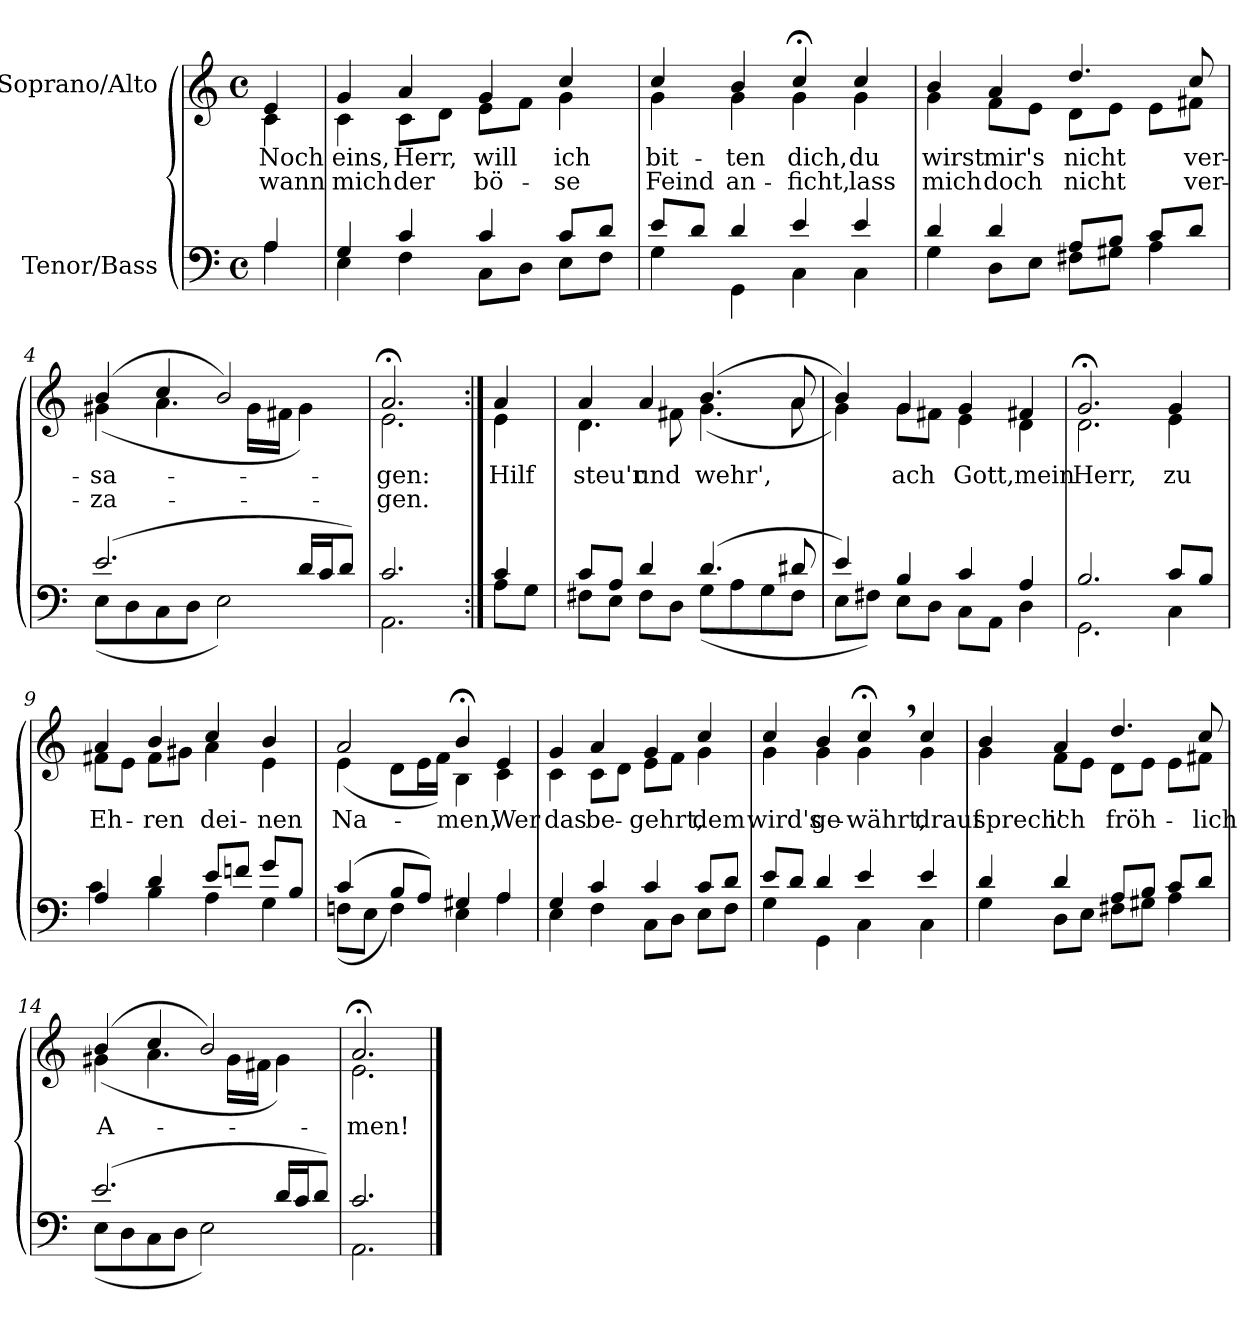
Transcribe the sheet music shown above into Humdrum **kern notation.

**kern	**kern	**text	**text
*part2	*part1	*part1	*part1
*staff2	*staff1	*staff1	*staff1
*I"Tenor/Bass	*I"Soprano/Alto	*	*
*clefF4	*clefG2	*	*
*k[]	*k[]	*	*
*M4/4	*M4/4	*	*
*met(c)	*met(c)	*	*
=	=	=	=
*^	*	*	*
!	!	!	!LO:LY:b	!LO:LY:b
*	*	*^	*	*
4A/	4A\	4e/	4c\	Noch	wann
=1	=1	=1	=1	=1	=1
!	!	!	!	!LO:LY:b	!LO:LY:b
4G/	4E\	4g/	4c\	eins,	mich
!	!	!	!	!LO:LY:b	!LO:LY:b
4c/	4F\	4a/	8c\L	Herr,	der
.	.	.	8d\J	.	.
!	!	!	!	!LO:LY:b	!LO:LY:b
4c/	8C\L	4g/	8e\L	will	bö-
.	8D\J	.	8f\J	.	.
!	!	!	!	!LO:LY:b	!LO:LY:b
8c/L	8E\L	4cc/	4g\	ich	-se
8d/J	8F\J	.	.	.	.
=2	=2	=2	=2	=2	=2
!	!	!	!	!LO:LY:b	!LO:LY:b
8e/L	4G\	4cc/	4g\	bit-	Feind
8d/J	.	.	.	.	.
!	!	!	!	!LO:LY:b	!LO:LY:b
4d/	4GG\	4b/	4g\	-ten	an-
!	!	!	!	!LO:LY:b	!LO:LY:b
4e/	4C\	4cc;</	4g\	dich,	-ficht,
!	!	!	!	!LO:LY:b	!LO:LY:b
4e/	4C\	4cc/	4g\	du	lass
=3	=3	=3	=3	=3	=3
!	!	!	!	!LO:LY:b	!LO:LY:b
4d/	4G\	4b/	4g\	wirst	mich
!	!	!	!	!LO:LY:b	!LO:LY:b
4d/	8D\L	4a/	8f\L	mir's	doch
.	8E\J	.	8e\J	.	.
!	!	!	!	!LO:LY:b	!LO:LY:b
8A/L	8F#X\L	4.dd/	8d\L	nicht	nicht
8B/J	8G#X\J	.	8e\J	.	.
8c/L	4A\	.	8e\L	.	.
!	!	!	!	!LO:LY:b	!LO:LY:b
8d/J	.	8cc/	8f#X\J	ver-	ver-
=4	=4	=4	=4	=4	=4
!	!	!	!	!LO:LY:b	!LO:LY:b
(2.e/	(8E\L	(4b/	(4g#X\	-sa-	-za-
.	8D\	.	.	.	.
.	8C\	4cc/	4.a\	.	.
.	8D\J	.	.	.	.
.	2E\)	2b/)	.	.	.
.	.	.	16g#\LL	.	.
.	.	.	16f#X\JJ	.	.
16d/LL	.	.	4g#\)	.	.
16c/J	.	.	.	.	.
8d/J)	.	.	.	.	.
=5	=5	=5	=5	=5	=5
!	!	!	!	!LO:LY:b	!LO:LY:b
2.c/	2.AA\	2.a;</	2.e\	-gen:	-gen.
!!LO:LB:g=z	!!
=5X1:|!	=5X1:|!	=5X1:|!	=5X1:|!	=5X1:|!	=5X1:|!
!	!	!	!	!LO:LY:b	!
4c/	8A\L	4a/	4e\	Hilf	.
.	8G\J	.	.	.	.
=6	=6	=6	=6	=6	=6
!	!	!	!	!LO:LY:b	!
8c/L	8F#X\L	4a/	4.d\	steu'r	.
8A/J	8E\J	.	.	.	.
!	!	!	!	!LO:LY:b	!
4d/	8F#\L	4a/	.	und	.
.	8D\J	.	8f#X\	.	.
!	!	!	!	!LO:LY:b	!
(4.d/	(8G\L	(4.b/	(4.g\	wehr',	.
.	8A\	.	.	.	.
.	8G\	.	.	.	.
8d#X/	8F#\J	8a/	8a\	.	.
=7	=7	=7	=7	=7	=7
4e/)	8E\L	4b/)	4g\)	.	.
.	8F#X\J)	.	.	.	.
!	!	!	!	!LO:LY:b	!
4B/	8E\L	4g/	8g\L	ach	.
.	8D\J	.	8f#X\J	.	.
!	!	!	!	!LO:LY:b	!
4c/	8C\L	4g/	4e\	Gott,	.
.	8AA\J	.	.	.	.
!	!	!	!	!LO:LY:b	!
4A/	4D\	4f#X/	4d\	mein	.
=8	=8	=8	=8	=8	=8
!	!	!	!	!LO:LY:b	!
2.B/	2.GG\	2.g;</	2.d\	Herr,	.
!	!	!	!	!LO:LY:b	!
8c/L	4C\	4g/	4e\	zu	.
8B/J	.	.	.	.	.
=9	=9	=9	=9	=9	=9
!	!	!	!	!LO:LY:b	!
4A/	4c\	4a/	8f#X\L	Eh-	.
.	.	.	8e\J	.	.
!	!	!	!	!LO:LY:b	!
4d/	4B\	4b/	8f#\L	-ren	.
.	.	.	8g#X\J	.	.
!	!	!	!	!LO:LY:b	!
8e/L	4A\	4cc/	4a\	dei-	.
8fn/J	.	.	.	.	.
!	!	!	!	!LO:LY:b	!
8g/L	4G\	4b/	4e\	-nen	.
8B/J	.	.	.	.	.
=10	=10	=10	=10	=10	=10
!	!	!	!	!LO:LY:b	!
(4c/	(8Fn\L	2a/	(4e\	Na-	.
.	8E\J	.	.	.	.
8B/L	4F\)	.	8d\L	.	.
8A/J)	.	.	16e\L	.	.
.	.	.	16f\JJ)	.	.
!	!	!	!	!LO:LY:b	!
4G#X/	4E\	4b;</	4B\	-men,	.
!	!	!	!	!LO:LY:b	!
4A/	4A\	4e/	4c\	Wer	.
!!LO:LB:g=z	!!
=11	=11	=11	=11	=11	=11
!	!	!	!	!LO:LY:b	!
4G/	4E\	4g/	4c\	das	.
!	!	!	!	!LO:LY:b	!
4c/	4F\	4a/	8c\L	be-	.
.	.	.	8d\J	.	.
!	!	!	!	!LO:LY:b	!
4c/	8C\L	4g/	8e\L	-gehrt,	.
.	8D\J	.	8f\J	.	.
!	!	!	!	!LO:LY:b	!
8c/L	8E\L	4cc/	4g\	dem	.
8d/J	8F\J	.	.	.	.
=12	=12	=12	=12	=12	=12
!	!	!	!	!LO:LY:b	!
8e/L	4G\	4cc/	4g\	wird's	.
8d/J	.	.	.	.	.
!	!	!	!	!LO:LY:b	!
4d/	4GG\	4b/	4g\	ge-	.
!	!	!	!	!LO:LY:b	!
4e/	4C\	4cc;<,/	4g\	-währt,	.
!	!	!	!	!LO:LY:b	!
4e/	4C\	4cc/	4g\	drauf	.
=13	=13	=13	=13	=13	=13
!	!	!	!	!LO:LY:b	!
4d/	4G\	4b/	4g\	sprech'	.
!	!	!	!	!LO:LY:b	!
4d/	8D\L	4a/	8f\L	ich	.
.	8E\J	.	8e\J	.	.
!	!	!	!	!LO:LY:b	!
8A/L	8F#X\L	4.dd/	8d\L	fröh-	.
8B/J	8G#X\J	.	8e\J	.	.
8c/L	4A\	.	8e\L	.	.
!	!	!	!	!LO:LY:b	!
8d/J	.	8cc/	8f#X\J	-lich	.
=14	=14	=14	=14	=14	=14
!	!	!	!	!LO:LY:b	!
(2.e/	(8E\L	(4b/	(4g#X\	A-	.
.	8D\	.	.	.	.
.	8C\	4cc/	4.a\	.	.
.	8D\J	.	.	.	.
.	2E\)	2b/)	.	.	.
.	.	.	16g#\LL	.	.
.	.	.	16f#X\JJ	.	.
16d/LL	.	.	4g#\)	.	.
16c/J	.	.	.	.	.
8d/J)	.	.	.	.	.
=15	=15	=15	=15	=15	=15
!	!	!	!	!LO:LY:b	!
2.c/	2.AA\	2.a;</	2.e\	-men!	.
*v	*v	*	*	*	*
*	*v	*v	*	*
==	==	==	==
*-	*-	*-	*-
